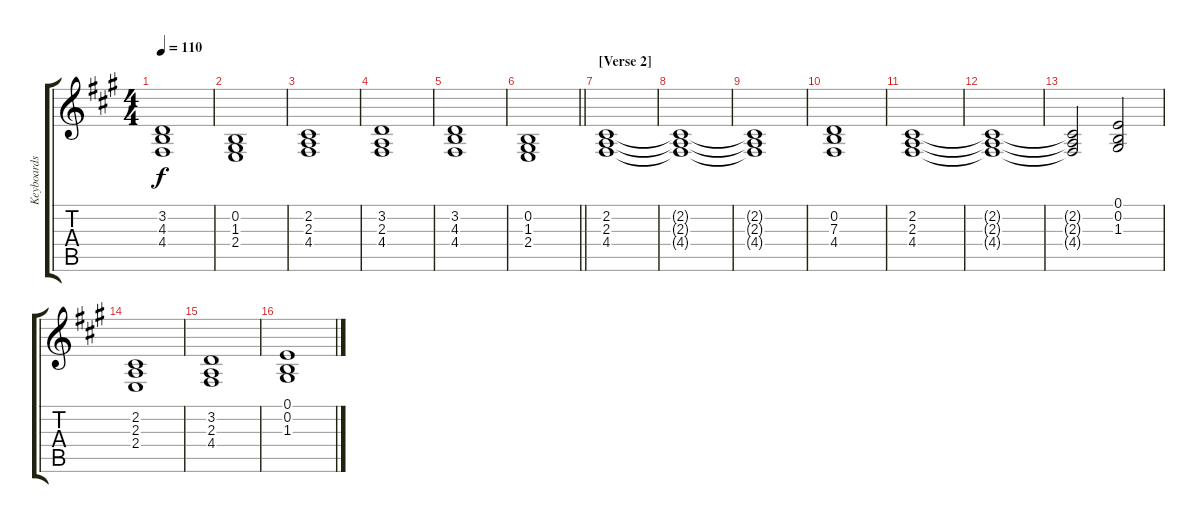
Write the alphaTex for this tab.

\track ("Keyboards II" "Keyboards ") {instrument pad3polysynth}
\staff {score tabs}
\tuning (E4 B3 G3 D3 A2 E2) {hide}
\ts (4 4)
\tempo 110
\clef g2
\ks a
(3.2 4.3 4.4).1{dy f} |
(0.2 1.3 2.4).1 |
(2.2 2.3 4.4).1 |
(3.2 2.3 4.4).1 |
(3.2 4.3 4.4).1 |
\barLineRight lightlight
(0.2 1.3 2.4).1 |
\section ("" "[Verse 2]")
(2.2 2.3 4.4).1 |
(2.2{t} 2.3{t} 4.4{t}).1 |
(2.2{t} 2.3{t} 4.4{t}).1 |
(0.2 7.3 4.4).1 |
(2.2 2.3 4.4).1 |
(2.2{t} 2.3{t} 4.4{t}).1 |
(2.2{t} 2.3{t} 4.4{t}).2 (0.1 0.2 1.3).2 |
(2.2 2.3 2.4).1 |
(3.2 2.3 4.4).1 |
(0.1 0.2 1.3).1
